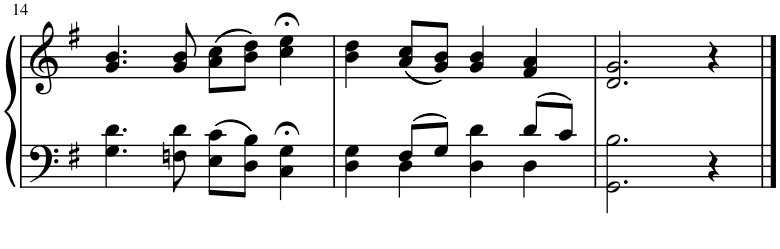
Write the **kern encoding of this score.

**kern	**kern
*part1	*part1
*staff2	*staff1
*I"Piano	*
*I'Pno.	*
!!LO:PB:g=z
*clefF4	*clefG2
*k[f#]	*k[f#]
*M4/4	*M4/4
=14	=14
4.G\ 4.d\	4.g/ 4.b/
8Fn\ 8d\	8g/ 8b/
8E\ 8c\L	(8a\ 8cc\L
8D\ 8B\J	8b\ 8dd\J)
4C\;< 4G\;<	4cc\;< 4ee\;<
=15	=15
*^	*
4D\ 4G\	4ryy	4b\ 4dd\
8F#/L	4D\	(8a/ 8cc/L
8G/J	.	8g/ 8b/J)
4D\ 4d\	4ryy	4g/ 4b/
8d/L	4D\	4f#/ 4a/
8c/J	.	.
*v	*v	*
=16	=16
2.GG\ 2.B\	2.d/ 2.g/
4r	4r
==	==
*-	*-
